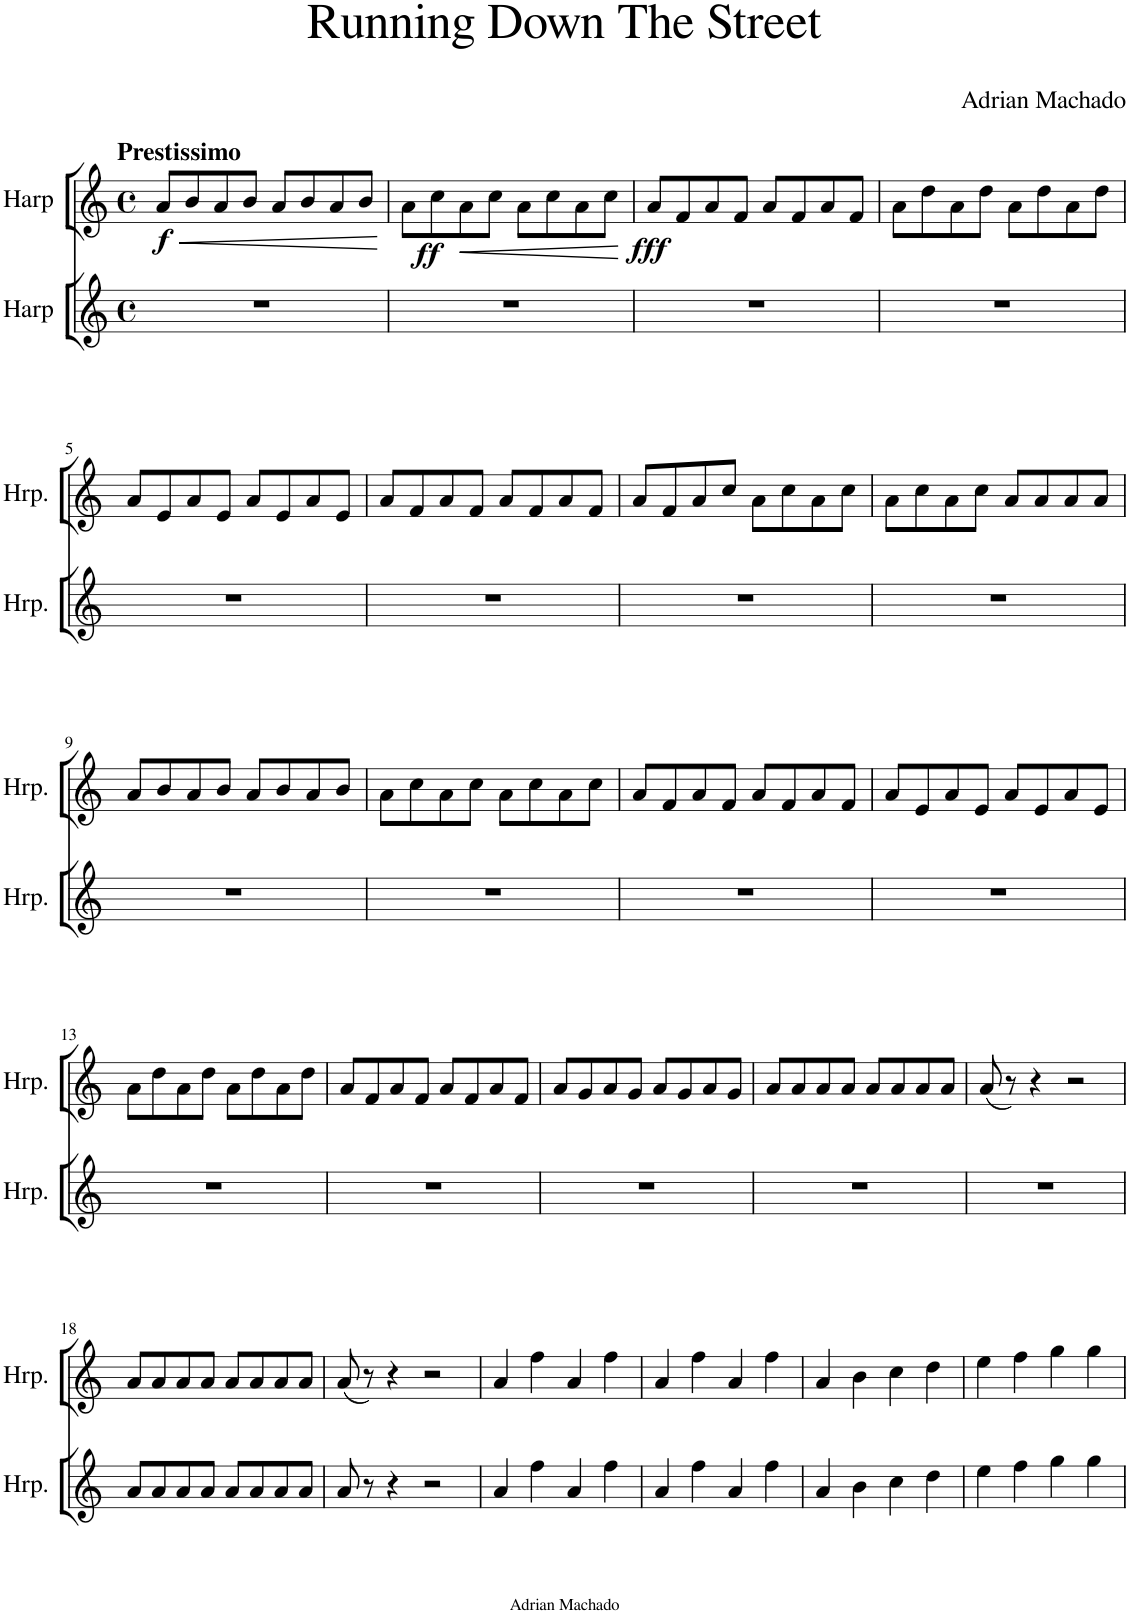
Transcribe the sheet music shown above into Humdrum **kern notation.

**kern	**kern	**dynam
*part2	*part1	*part1
*staff2	*staff1	*staff1
*I"Harp	*I"Harp	*
*I'Hrp.	*I'Hrp.	*
*clefG2	*clefG2	*
*k[]	*k[]	*
*M4/4	*M4/4	*
*met(c)	*met(c)	*
=1	=1	=1
!	!LO:TX:a:B:t=Prestissimo	!
!	!	!LO:HP:b
!	!	!LO:DY:n=1:b
1r	8a/L	< f
.	8b/	.
.	8a/	.
.	8b/J	.
.	8a/L	.
.	8b/	.
.	8a/	.
.	8b/J	.
.	.	[
=2	=2	=2
1r	8a\L	.
!	!	!LO:DY:b
.	8cc\	ff
!	!	!LO:HP:b
.	8a\	<
.	8cc\J	.
.	8a\L	.
.	8cc\	.
.	8a\	.
.	8cc\J	.
.	.	[
=3	=3	=3
!	!	!LO:DY:b
1r	8a/L	fff
.	8f/	.
.	8a/	.
.	8f/J	.
.	8a/L	.
.	8f/	.
.	8a/	.
.	8f/J	.
=4	=4	=4
1r	8a\L	.
.	8dd\	.
.	8a\	.
.	8dd\J	.
.	8a\L	.
.	8dd\	.
.	8a\	.
.	8dd\J	.
!!LO:LB:g=z
=5	=5	=5
1r	8a/L	.
.	8e/	.
.	8a/	.
.	8e/J	.
.	8a/L	.
.	8e/	.
.	8a/	.
.	8e/J	.
=6	=6	=6
1r	8a/L	.
.	8f/	.
.	8a/	.
.	8f/J	.
.	8a/L	.
.	8f/	.
.	8a/	.
.	8f/J	.
=7	=7	=7
1r	8a/L	.
.	8f/	.
.	8a/	.
.	8cc/J	.
.	8a\L	.
.	8cc\	.
.	8a\	.
.	8cc\J	.
=8	=8	=8
1r	8a\L	.
.	8cc\	.
.	8a\	.
.	8cc\J	.
.	8a/L	.
.	8a/	.
.	8a/	.
.	8a/J	.
!!LO:LB:g=z
=9	=9	=9
1r	8a/L	.
.	8b/	.
.	8a/	.
.	8b/J	.
.	8a/L	.
.	8b/	.
.	8a/	.
.	8b/J	.
=10	=10	=10
1r	8a\L	.
.	8cc\	.
.	8a\	.
.	8cc\J	.
.	8a\L	.
.	8cc\	.
.	8a\	.
.	8cc\J	.
=11	=11	=11
1r	8a/L	.
.	8f/	.
.	8a/	.
.	8f/J	.
.	8a/L	.
.	8f/	.
.	8a/	.
.	8f/J	.
=12	=12	=12
1r	8a/L	.
.	8e/	.
.	8a/	.
.	8e/J	.
.	8a/L	.
.	8e/	.
.	8a/	.
.	8e/J	.
!!LO:LB:g=z
=13	=13	=13
1r	8a\L	.
.	8dd\	.
.	8a\	.
.	8dd\J	.
.	8a\L	.
.	8dd\	.
.	8a\	.
.	8dd\J	.
=14	=14	=14
1r	8a/L	.
.	8f/	.
.	8a/	.
.	8f/J	.
.	8a/L	.
.	8f/	.
.	8a/	.
.	8f/J	.
=15	=15	=15
1r	8a/L	.
.	8g/	.
.	8a/	.
.	8g/J	.
.	8a/L	.
.	8g/	.
.	8a/	.
.	8g/J	.
=16	=16	=16
1r	8a/L	.
.	8a/	.
.	8a/	.
.	8a/J	.
.	8a/L	.
.	8a/	.
.	8a/	.
.	8a/J	.
=17	=17	=17
1r	(8a/	.
.	8r)	.
.	4r	.
.	2r	.
!!LO:LB:g=z
=18	=18	=18
8a/L	8a/L	.
8a/	8a/	.
8a/	8a/	.
8a/J	8a/J	.
8a/L	8a/L	.
8a/	8a/	.
8a/	8a/	.
8a/J	8a/J	.
=19	=19	=19
8a/	(8a/	.
8r	8r)	.
4r	4r	.
2r	2r	.
=20	=20	=20
4a/	4a/	.
4ff\	4ff\	.
4a/	4a/	.
4ff\	4ff\	.
=21	=21	=21
4a/	4a/	.
4ff\	4ff\	.
4a/	4a/	.
4ff\	4ff\	.
=22	=22	=22
4a/	4a/	.
4b\	4b\	.
4cc\	4cc\	.
4dd\	4dd\	.
=23	=23	=23
4ee\	4ee\	.
4ff\	4ff\	.
4gg\	4gg\	.
4gg\	4gg\	.
=	=	=
*-	*-	*-
